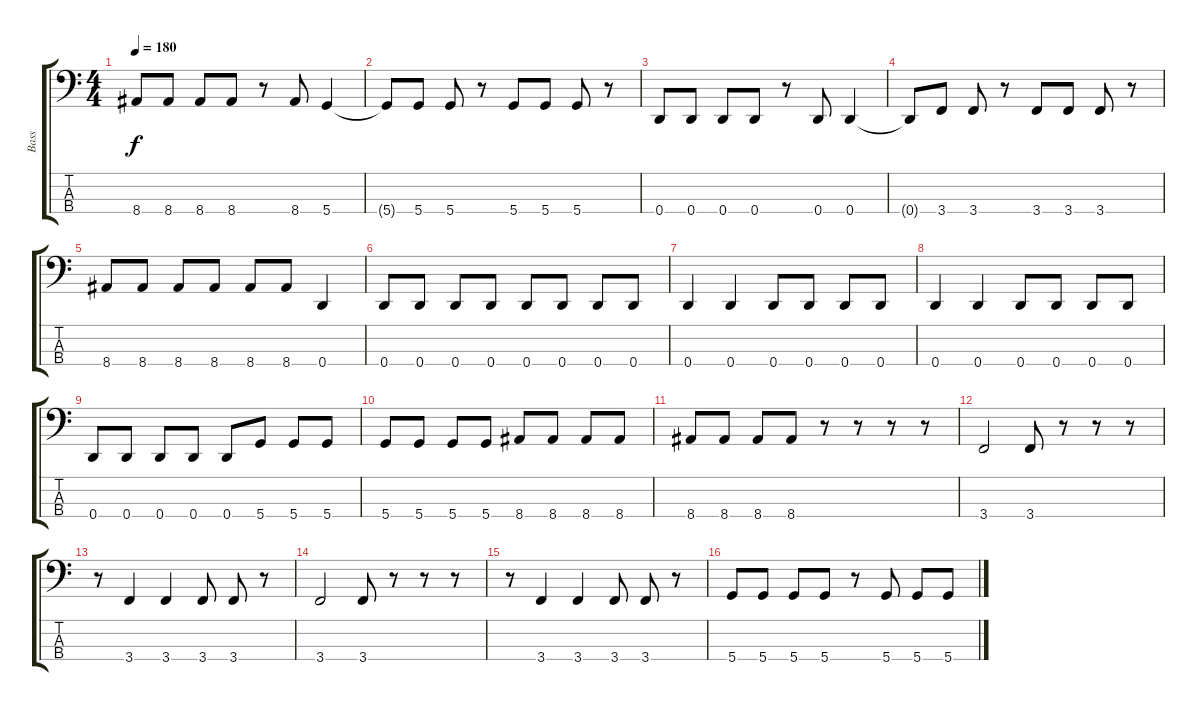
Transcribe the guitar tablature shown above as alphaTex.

\track ("Bass" "Bass") {instrument electricbassfinger}
\staff {score tabs}
\tuning (G2 D2 A1 D1) {hide}
\ts (4 4)
\tempo 180
\clef f4
\ks c
8.4.8{dy f} 8.4.8 8.4.8 8.4.8 r.8 8.4.8 5.4.4 |
5.4{t}.8 5.4.8 5.4.8 r.8 5.4.8 5.4.8 5.4.8 r.8 |
0.4.8 0.4.8 0.4.8 0.4.8 r.8 0.4.8 0.4.4 |
0.4{t}.8 3.4.8 3.4.8 r.8 3.4.8 3.4.8 3.4.8 r.8 |
8.4.8 8.4.8 8.4.8 8.4.8 8.4.8 8.4.8 0.4.4 |
0.4.8 0.4.8 0.4.8 0.4.8 0.4.8 0.4.8 0.4.8 0.4.8 |
0.4.4 0.4.4 0.4.8 0.4.8 0.4.8 0.4.8 |
0.4.4 0.4.4 0.4.8 0.4.8 0.4.8 0.4.8 |
0.4.8 0.4.8 0.4.8 0.4.8 0.4.8 5.4.8 5.4.8 5.4.8 |
5.4.8 5.4.8 5.4.8 5.4.8 8.4.8 8.4.8 8.4.8 8.4.8 |
8.4.8 8.4.8 8.4.8 8.4.8 r.8 r.8 r.8 r.8 |
3.4.2 3.4.8 r.8 r.8 r.8 |
r.8 3.4.4 3.4.4 3.4.8 3.4.8 r.8 |
3.4.2 3.4.8 r.8 r.8 r.8 |
r.8 3.4.4 3.4.4 3.4.8 3.4.8 r.8 |
5.4.8 5.4.8 5.4.8 5.4.8 r.8 5.4.8 5.4.8 5.4.8
